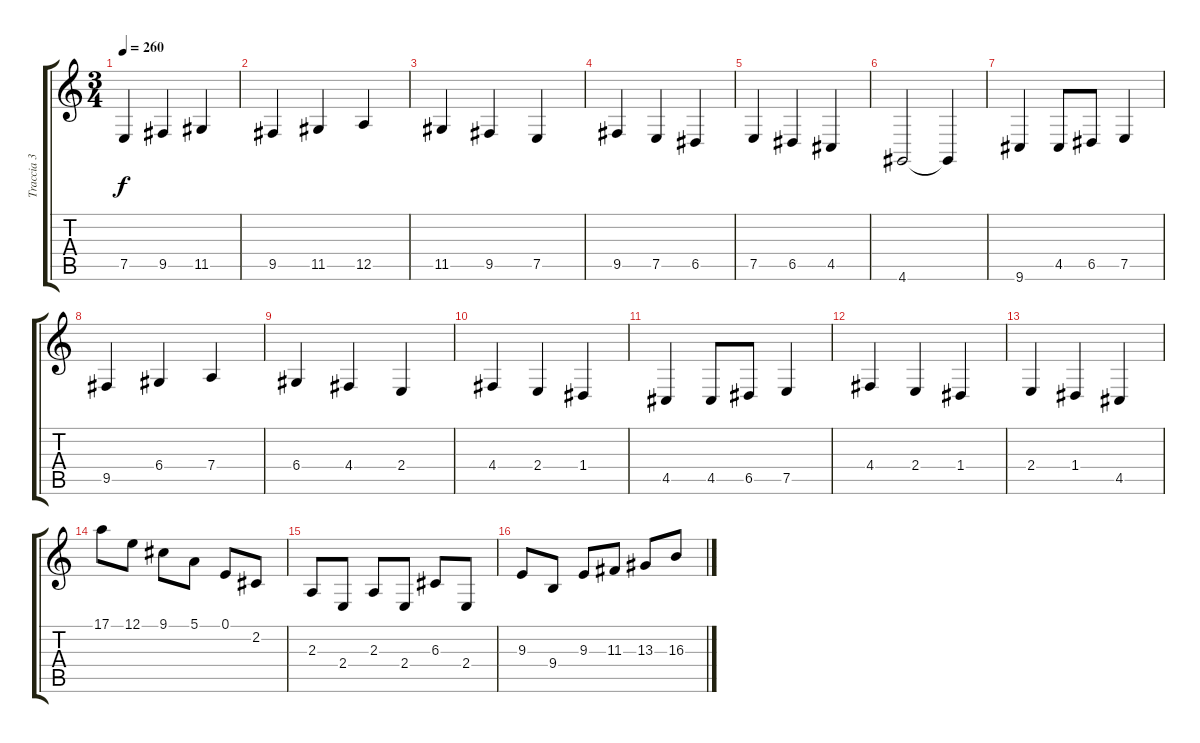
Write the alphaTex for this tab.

\track ("Traccia 3" "Traccia 3") {instrument clavinet}
\staff {score tabs}
\tuning (E4 B3 G3 D3 A2 E2) {hide}
\ts (3 4)
\tempo 260
\clef g2
\ks c
7.5.4{dy f} 9.5.4 11.5.4 |
9.5.4 11.5.4 12.5.4 |
11.5.4 9.5.4 7.5.4 |
9.5.4 7.5.4 6.5.4 |
7.5.4 6.5.4 4.5.4 |
4.6.2 4.6{t}.4 |
9.6.4{volume 10 instrument stringensemble1} 4.5.8 6.5.8 7.5.4 |
9.5.4 6.4.4 7.4.4 |
6.4.4 4.4.4 2.4.4 |
4.4.4 2.4.4 1.4.4 |
4.5.4 4.5.8 6.5.8 7.5.4 |
4.4.4 2.4.4 1.4.4 |
2.4.4 1.4.4 4.5.4 |
17.1.8{volume 8 instrument electricgrandpiano} 12.1.8 9.1.8 5.1.8 0.1.8 2.2.8 |
2.3.8 2.4.8 2.3.8 2.4.8 6.3.8 2.4.8 |
9.3.8 9.4.8 9.3.8 11.3.8 13.3.8 16.3.8
